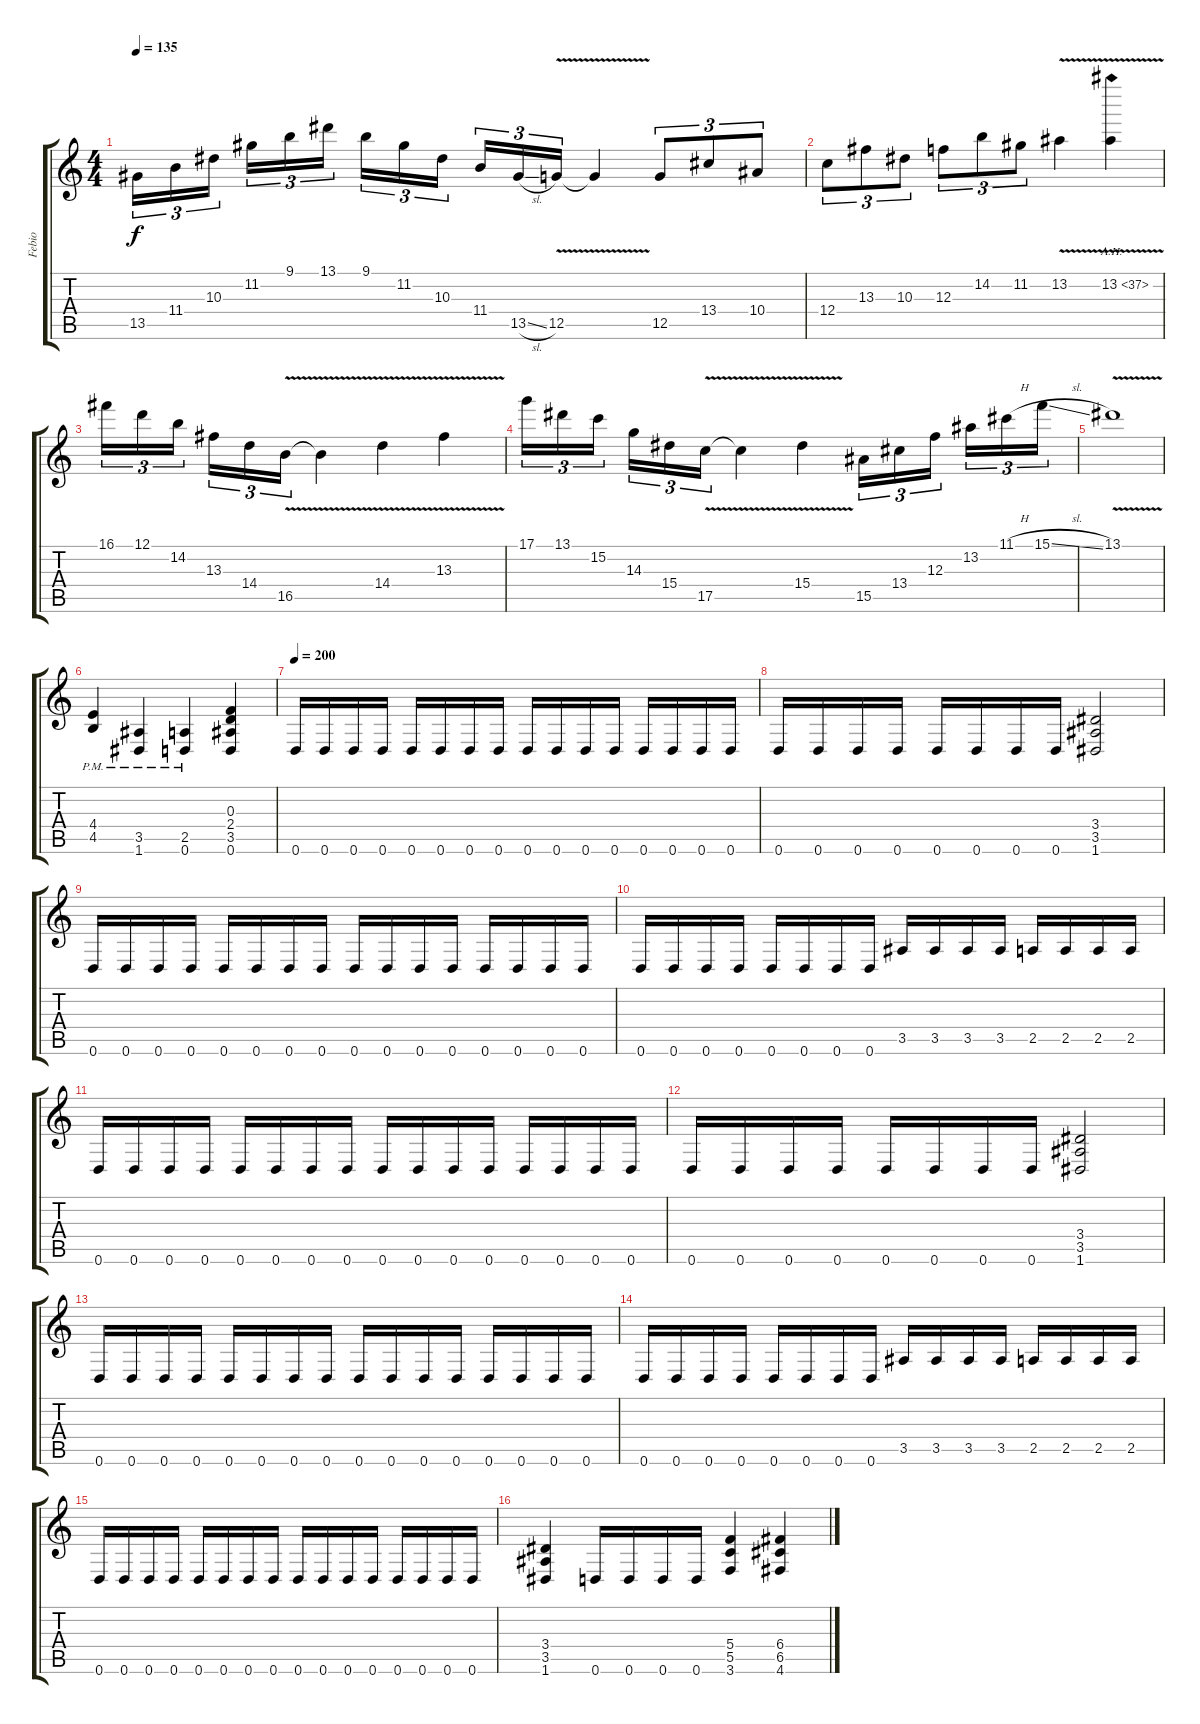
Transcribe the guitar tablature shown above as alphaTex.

\track ("Febio" "Febio") {instrument distortionguitar}
\staff {score tabs}
\tuning (D4 A3 F3 C3 G2 D2) {hide}
\ts (4 4)
\tempo 135
\clef g2
\ks c
13.5.16{tu (3 2) dy f} 11.4.16{tu (3 2)} 10.3.16{tu (3 2) beam splitsecondary} 11.2.16{tu (3 2)} 9.1.16{tu (3 2)} 13.1.16{tu (3 2)} 9.1.16{tu (3 2)} 11.2.16{tu (3 2)} 10.3.16{tu (3 2) beam splitsecondary} 11.4.16{tu (3 2)} 13.5{sl}.16{tu (3 2)} 12.5{v}.16{tu (3 2)} 12.5{t}.4 12.5.8{tu (3 2)} 13.4.8{tu (3 2)} 10.4.8{tu (3 2)} |
12.4.8{tu (3 2)} 13.3.8{tu (3 2)} 10.3.8{tu (3 2)} 12.3.8{tu (3 2)} 14.2.8{tu (3 2)} 11.2.8{tu (3 2)} 13.2{v}.4 13.2{ah 24 v}.4 |
16.1.16{tu (3 2)} 12.1.16{tu (3 2)} 14.2.16{tu (3 2) beam splitsecondary} 13.3.16{tu (3 2)} 14.4.16{tu (3 2)} 16.5{v}.16{tu (3 2)} 16.5{t}.4 14.4{v}.4 13.3{v}.4 |
17.1.16{tu (3 2)} 13.1.16{tu (3 2)} 15.2.16{tu (3 2) beam splitsecondary} 14.3.16{tu (3 2)} 15.4.16{tu (3 2)} 17.5{v}.16{tu (3 2)} 17.5{t}.4 15.4{v}.4 15.5.16{tu (3 2)} 13.4.16{tu (3 2)} 12.3.16{tu (3 2) beam splitsecondary} 13.2.16{tu (3 2)} 11.1{h}.16{tu (3 2)} 15.1{sl}.16{tu (3 2)} |
13.1{v}.1 |
(4.4{pm} 4.5{pm}).4 (3.5{pm} 1.6{pm}).4 (2.5{pm} 0.6{pm}).4 (0.3 2.4 3.5 0.6).4 |
\tempo 200
0.6.16 0.6.16 0.6.16 0.6.16 0.6.16 0.6.16 0.6.16 0.6.16 0.6.16 0.6.16 0.6.16 0.6.16 0.6.16 0.6.16 0.6.16 0.6.16 |
0.6.16 0.6.16 0.6.16 0.6.16 0.6.16 0.6.16 0.6.16 0.6.16 (3.4 3.5 1.6).2 |
0.6.16 0.6.16 0.6.16 0.6.16 0.6.16 0.6.16 0.6.16 0.6.16 0.6.16 0.6.16 0.6.16 0.6.16 0.6.16 0.6.16 0.6.16 0.6.16 |
0.6.16 0.6.16 0.6.16 0.6.16 0.6.16 0.6.16 0.6.16 0.6.16 3.5.16 3.5.16 3.5.16 3.5.16 2.5.16 2.5.16 2.5.16 2.5.16 |
0.6.16 0.6.16 0.6.16 0.6.16 0.6.16 0.6.16 0.6.16 0.6.16 0.6.16 0.6.16 0.6.16 0.6.16 0.6.16 0.6.16 0.6.16 0.6.16 |
0.6.16 0.6.16 0.6.16 0.6.16 0.6.16 0.6.16 0.6.16 0.6.16 (3.4 3.5 1.6).2 |
0.6.16 0.6.16 0.6.16 0.6.16 0.6.16 0.6.16 0.6.16 0.6.16 0.6.16 0.6.16 0.6.16 0.6.16 0.6.16 0.6.16 0.6.16 0.6.16 |
0.6.16 0.6.16 0.6.16 0.6.16 0.6.16 0.6.16 0.6.16 0.6.16 3.5.16 3.5.16 3.5.16 3.5.16 2.5.16 2.5.16 2.5.16 2.5.16 |
0.6.16 0.6.16 0.6.16 0.6.16 0.6.16 0.6.16 0.6.16 0.6.16 0.6.16 0.6.16 0.6.16 0.6.16 0.6.16 0.6.16 0.6.16 0.6.16 |
(3.4 3.5 1.6).4 0.6.16 0.6.16 0.6.16 0.6.16 (5.4 5.5 3.6).4 (6.4 6.5 4.6).4
